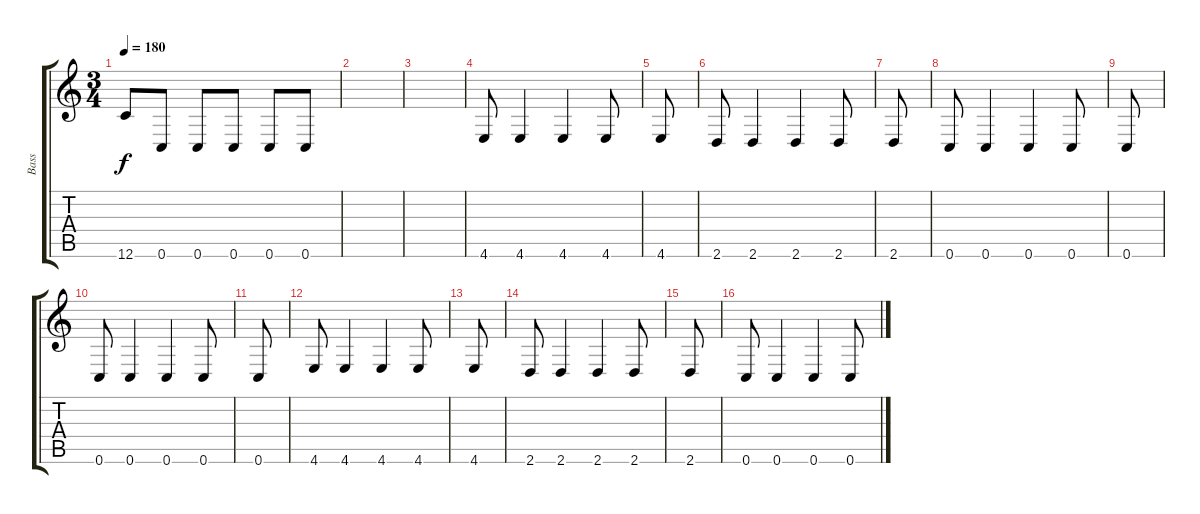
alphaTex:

\track ("Bass" "Bass") {instrument electricbasspick}
\staff {score tabs}
\tuning (D4 A3 F3 C3 G2 C2) {hide}
\ts (3 4)
\tempo 180
\clef g2
\ks c
12.6.8{dy f} 0.6.8 0.6.8 0.6.8 0.6.8 0.6.8 |
|
|
4.6.8 4.6.4 4.6.4 4.6.8 |
4.6.8 |
2.6.8 2.6.4 2.6.4 2.6.8 |
2.6.8 |
0.6.8 0.6.4 0.6.4 0.6.8 |
0.6.8 |
0.6.8 0.6.4 0.6.4 0.6.8 |
0.6.8 |
4.6.8 4.6.4 4.6.4 4.6.8 |
4.6.8 |
2.6.8 2.6.4 2.6.4 2.6.8 |
2.6.8 |
0.6.8 0.6.4 0.6.4 0.6.8
